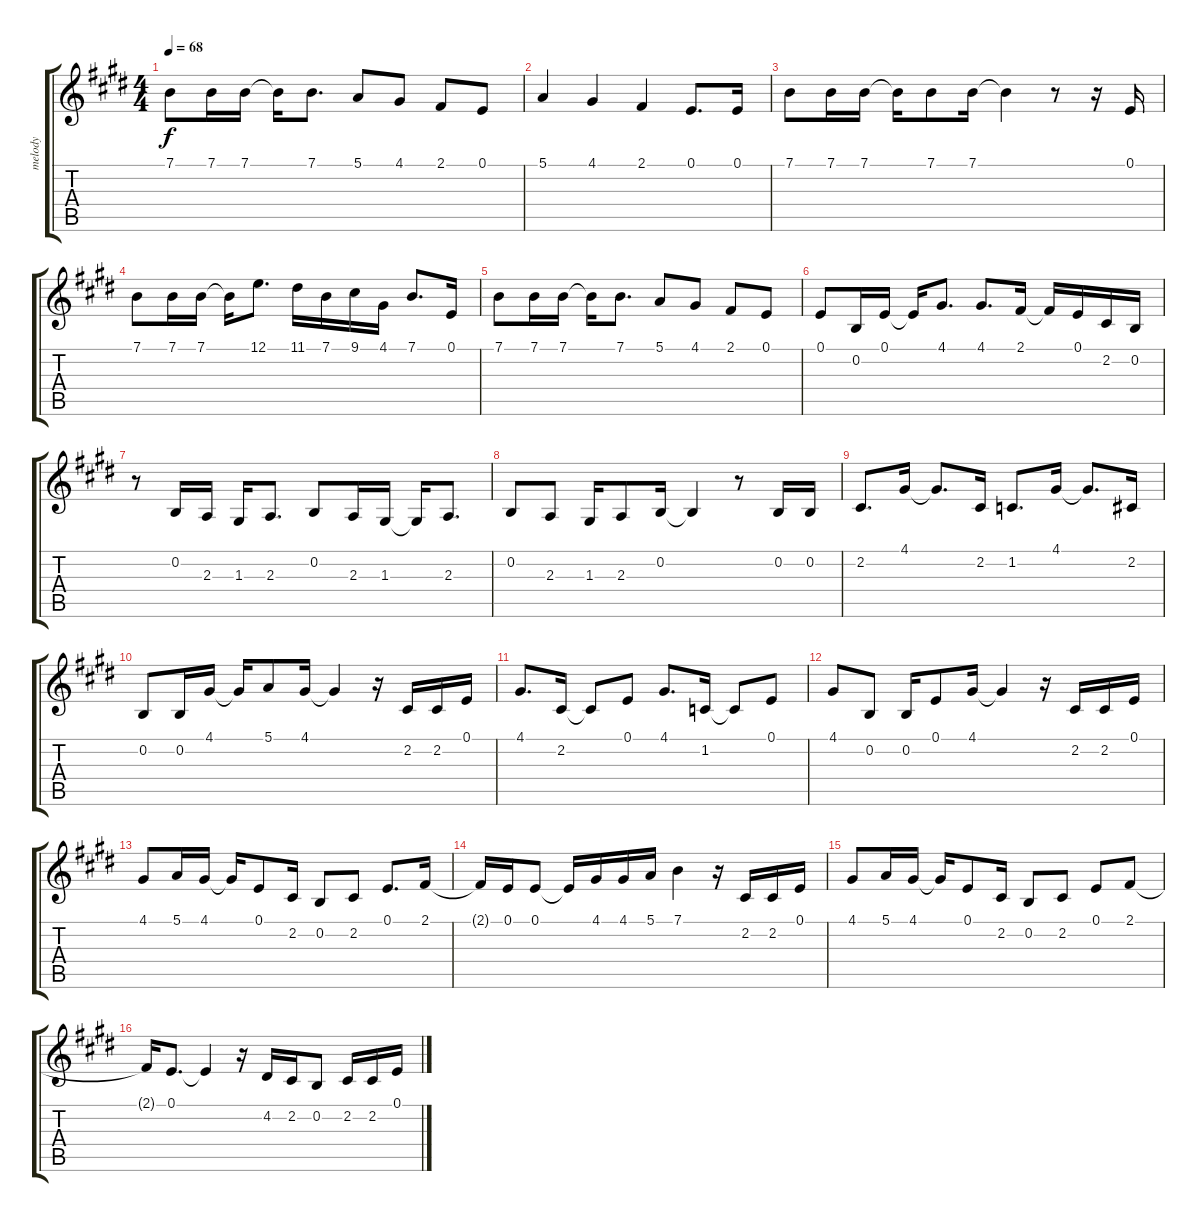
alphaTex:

\track ("melody" "melody") {instrument flute}
\staff {score tabs}
\tuning (E4 B3 G3 D3 A2 E2) {hide}
\ts (4 4)
\tempo 68
\clef g2
\ks e
7.1.8{dy f} 7.1.16 7.1.16 7.1{t}.16 7.1.8{d} 5.1.8 4.1.8 2.1.8 0.1.8 |
5.1.4 4.1.4 2.1.4 0.1.8{d} 0.1.16 |
7.1.8 7.1.16 7.1.16 7.1{t}.16 7.1.8 7.1.16 7.1{t}.4 r.8 r.16 0.1.16 |
7.1.8 7.1.16 7.1.16 7.1{t}.16 12.1.8{d} 11.1.16 7.1.16 9.1.16 4.1.16 7.1.8{d} 0.1.16 |
7.1.8 7.1.16 7.1.16 7.1{t}.16 7.1.8{d} 5.1.8 4.1.8 2.1.8 0.1.8 |
0.1.8 0.2.16 0.1.16 0.1{t}.16 4.1.8{d} 4.1.8{d} 2.1.16 2.1{t}.16 0.1.16 2.2.16 0.2.16 |
r.8 0.2.16 2.3.16 1.3.16 2.3.8{d} 0.2.8 2.3.16 1.3.16 1.3{t}.16 2.3.8{d} |
0.2.8 2.3.8 1.3.16 2.3.8 0.2.16 0.2{t}.4 r.8 0.2.16 0.2.16 |
2.2.8{d} 4.1.16 4.1{t}.8{d} 2.2.16 1.2.8{d} 4.1.16 4.1{t}.8{d} 2.2.16 |
0.2.8 0.2.16 4.1.16 4.1{t}.16 5.1.8 4.1.16 4.1{t}.4 r.16 2.2.16 2.2.16 0.1.16 |
4.1.8{d} 2.2.16 2.2{t}.8 0.1.8 4.1.8{d} 1.2.16 1.2{t}.8 0.1.8 |
4.1.8 0.2.8 0.2.16 0.1.8 4.1.16 4.1{t}.4 r.16 2.2.16 2.2.16 0.1.16 |
4.1.8 5.1.16 4.1.16 4.1{t}.16 0.1.8 2.2.16 0.2.8 2.2.8 0.1.8{d} 2.1.16 |
2.1{t}.16 0.1.16 0.1.8 0.1{t}.16 4.1.16 4.1.16 5.1.16 7.1.4 r.16 2.2.16 2.2.16 0.1.16 |
4.1.8 5.1.16 4.1.16 4.1{t}.16 0.1.8 2.2.16 0.2.8 2.2.8 0.1.8 2.1.8 |
2.1{t}.16 0.1.8{d} 0.1{t}.4 r.16 4.2.16 2.2.16 0.2.8 2.2.16 2.2.16 0.1.16
